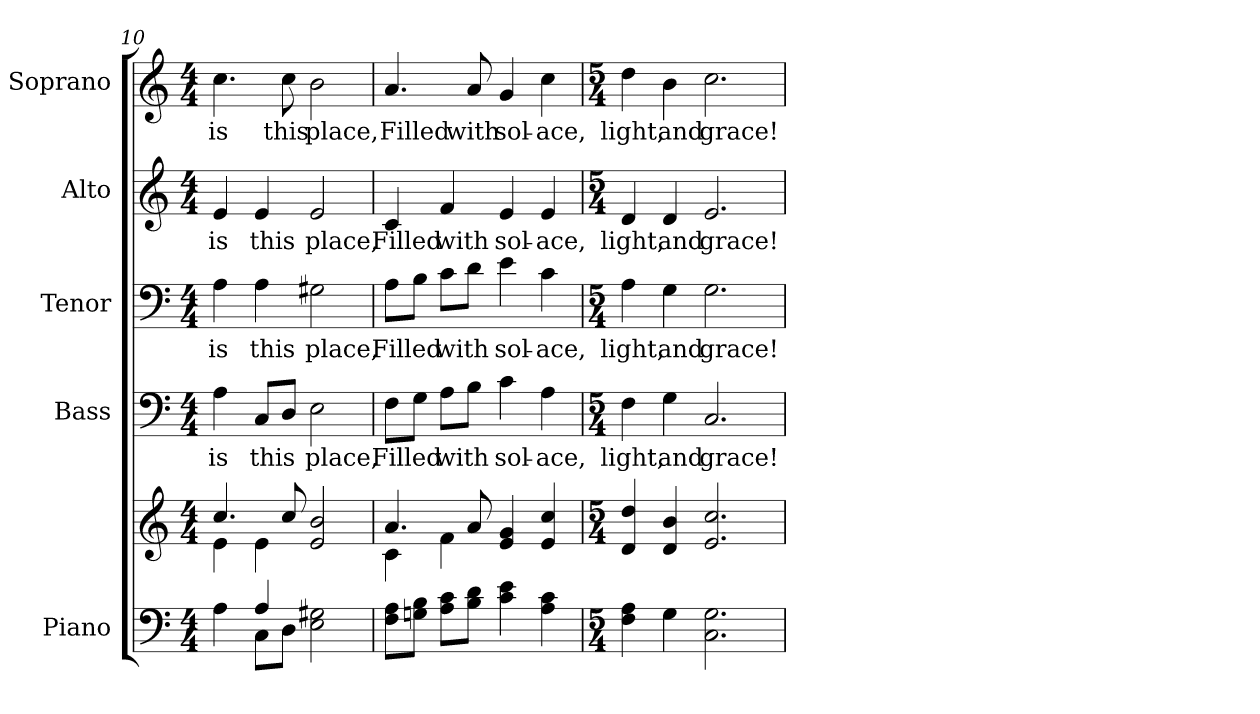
**kern	**kern	**kern	**text	**kern	**text	**kern	**text	**kern	**text
*part5	*part5	*part4	*part4	*part3	*part3	*part2	*part2	*part1	*part1
*staff6	*staff5	*staff4	*staff4	*staff3	*staff3	*staff2	*staff2	*staff1	*staff1
*I"Piano	*	*I"Bass	*	*I"Tenor	*	*I"Alto	*	*I"Soprano	*
*I'Pno.	*	*I'B.	*	*I'T.	*	*I'A.	*	*I'S.	*
*clefF4	*clefG2	*clefF4	*	*clefF4	*	*clefG2	*	*clefG2	*
*k[]	*k[]	*k[]	*	*k[]	*	*k[]	*	*k[]	*
*C:	*C:	*C:	*	*C:	*	*C:	*	*C:	*
*M4/4	*M4/4	*M4/4	*	*M4/4	*	*M4/4	*	*M4/4	*
=10	=10	=10	=10	=10	=10	=10	=10	=10	=10
*^	*^	*	*	*	*	*	*	*	*
!	!	!	!	!	!LO:LY:b:color=#000000	!	!	!	!	!	!
!	!	!	!	!	!	!	!LO:LY:b:color=#000000	!	!	!	!
!	!	!	!	!	!	!	!	!	!LO:LY:b:color=#000000	!	!
!	!	!	!	!	!	!	!	!	!	!	!LO:LY:b:color=#000000
4Ai\	4ryy	4.cci/	4ei\	4Ai\	is	4Ai\	is	4ei/	is	4.cci\	is
!	!	!	!	!	!LO:LY:b:color=#000000	!	!	!	!	!	!
!	!	!	!	!	!	!	!LO:LY:b:color=#000000	!	!	!	!
!	!	!	!	!	!	!	!	!	!LO:LY:b:color=#000000	!	!
4Ai/	8Ci\L	.	4ei\	8Ci/L	this	4Ai\	this	4ei/	this	.	.
!	!	!	!	!	!	!	!	!	!	!	!LO:LY:b:color=#000000
.	8Di\J	8cci/	.	8Di/J	.	.	.	.	.	8cci\	this
!	!	!	!	!	!LO:LY:b:color=#000000	!	!	!	!	!	!
!	!	!	!	!	!	!	!LO:LY:b:color=#000000	!	!	!	!
!	!	!	!	!	!	!	!	!	!LO:LY:b:color=#000000	!	!
!	!	!	!	!	!	!	!	!	!	!	!LO:LY:b:color=#000000
2Ei\ 2G#Xi	2ryy	2ei/ 2bi	2ryy	2Ei\	place,	2G#Xi\	place,	2ei/	place,	2bi\	place,
*v	*v	*	*	*	*	*	*	*	*	*	*
!!LO:PB:g=z
=11	=11	=11	=11	=11	=11	=11	=11	=11	=11	=11
*^	*	*	*	*	*	*	*	*	*	*
!	!	!	!	!	!LO:LY:b:color=#000000	!	!	!	!	!	!
*v	*v	*	*	*	*	*	*	*	*	*	*
*^	*	*	*	*	*	*	*	*	*	*
!	!	!	!	!	!	!	!LO:LY:b:color=#000000	!	!	!	!
*v	*v	*	*	*	*	*	*	*	*	*	*
*^	*	*	*	*	*	*	*	*	*	*
!	!	!	!	!	!	!	!	!	!LO:LY:b:color=#000000	!	!
*v	*v	*	*	*	*	*	*	*	*	*	*
*^	*	*	*	*	*	*	*	*	*	*
!	!	!	!	!	!	!	!	!	!	!	!LO:LY:b:color=#000000
*v	*v	*	*	*	*	*	*	*	*	*	*
8Fi\ 8AiL	4.ai/	4ci\	8Fi\L	Filled	8Ai\L	Filled	4ci/	Filled	4.ai/	Filled
8Gni\ 8BiJ	.	.	8Gi\J	.	8Bi\J	.	.	.	.	.
!	!	!	!	!LO:LY:b:color=#000000	!	!	!	!	!	!
!	!	!	!	!	!	!LO:LY:b:color=#000000	!	!	!	!
!	!	!	!	!	!	!	!	!LO:LY:b:color=#000000	!	!
8Ai\ 8ciL	.	4fi\	8Ai\L	with	8ci\L	with	4fi/	with	.	.
!	!	!	!	!	!	!	!	!	!	!LO:LY:b:color=#000000
8Bi\ 8diJ	8ai/	.	8Bi\J	.	8di\J	.	.	.	8ai/	with
!	!	!	!	!LO:LY:b:color=#000000	!	!	!	!	!	!
!	!	!	!	!	!	!LO:LY:b:color=#000000	!	!	!	!
!	!	!	!	!	!	!	!	!LO:LY:b:color=#000000	!	!
!	!	!	!	!	!	!	!	!	!	!LO:LY:b:color=#000000
4ci\ 4ei	4ei/ 4gi	2ryy	4ci\	sol-	4ei\	sol-	4ei/	sol-	4gi/	sol-
!	!	!	!	!LO:LY:b:color=#000000	!	!	!	!	!	!
!	!	!	!	!	!	!LO:LY:b:color=#000000	!	!	!	!
!	!	!	!	!	!	!	!	!LO:LY:b:color=#000000	!	!
!	!	!	!	!	!	!	!	!	!	!LO:LY:b:color=#000000
4Ai\ 4ci	4ei/ 4cci	.	4Ai\	-ace,	4ci\	-ace,	4ei/	-ace,	4cci\	-ace,
*	*v	*v	*	*	*	*	*	*	*	*
=12	=12	=12	=12	=12	=12	=12	=12	=12	=12
*M5/4	*M5/4	*M5/4	*	*M5/4	*	*M5/4	*	*M5/4	*
!	!	!	!LO:LY:b:color=#000000	!	!	!	!	!	!
!	!	!	!	!	!LO:LY:b:color=#000000	!	!	!	!
!	!	!	!	!	!	!	!LO:LY:b:color=#000000	!	!
!	!	!	!	!	!	!	!	!	!LO:LY:b:color=#000000
4Fi\ 4Ai	4di/ 4ddi	4Fi\	light,	4Ai\	light,	4di/	light,	4ddi\	light,
!	!	!	!LO:LY:b:color=#000000	!	!	!	!	!	!
!	!	!	!	!	!LO:LY:b:color=#000000	!	!	!	!
!	!	!	!	!	!	!	!LO:LY:b:color=#000000	!	!
!	!	!	!	!	!	!	!	!	!LO:LY:b:color=#000000
4Gi\	4di/ 4bi	4Gi\	and	4Gi\	and	4di/	and	4bi\	and
!	!	!	!LO:LY:b:color=#000000	!	!	!	!	!	!
!	!	!	!	!	!LO:LY:b:color=#000000	!	!	!	!
!	!	!	!	!	!	!	!LO:LY:b:color=#000000	!	!
!	!	!	!	!	!	!	!	!	!LO:LY:b:color=#000000
2.Ci\ 2.Gi	2.ei/ 2.cci	2.Ci/	grace!	2.Gi\	grace!	2.ei/	grace!	2.cci\	grace!
=	=	=	=	=	=	=	=	=	=
*-	*-	*-	*-	*-	*-	*-	*-	*-	*-
